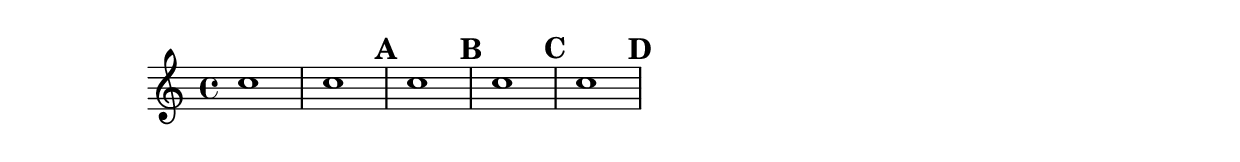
\header { texidoc= "

Marks can be printed as numbers.  
By setting @code{markFormatter} we may choose a different style of mark printing. Also, marks can be specified manually, with a markup argument." 
	  
      }

\version "2.4.0"
\score {
   \relative c''{
    \set Score.markFormatter = #format-mark-numbers 
  c1 | \mark \markup { \musicglyph #"scripts-coda" }
  c1 | \mark \default
  c1 | \mark \default
    \set Score.markFormatter = #(lambda (mark  context)
	(make-box-markup (format-mark-numbers mark context)))
	
    c1 | \mark \default
    c1 | \mark \default
  }
}

